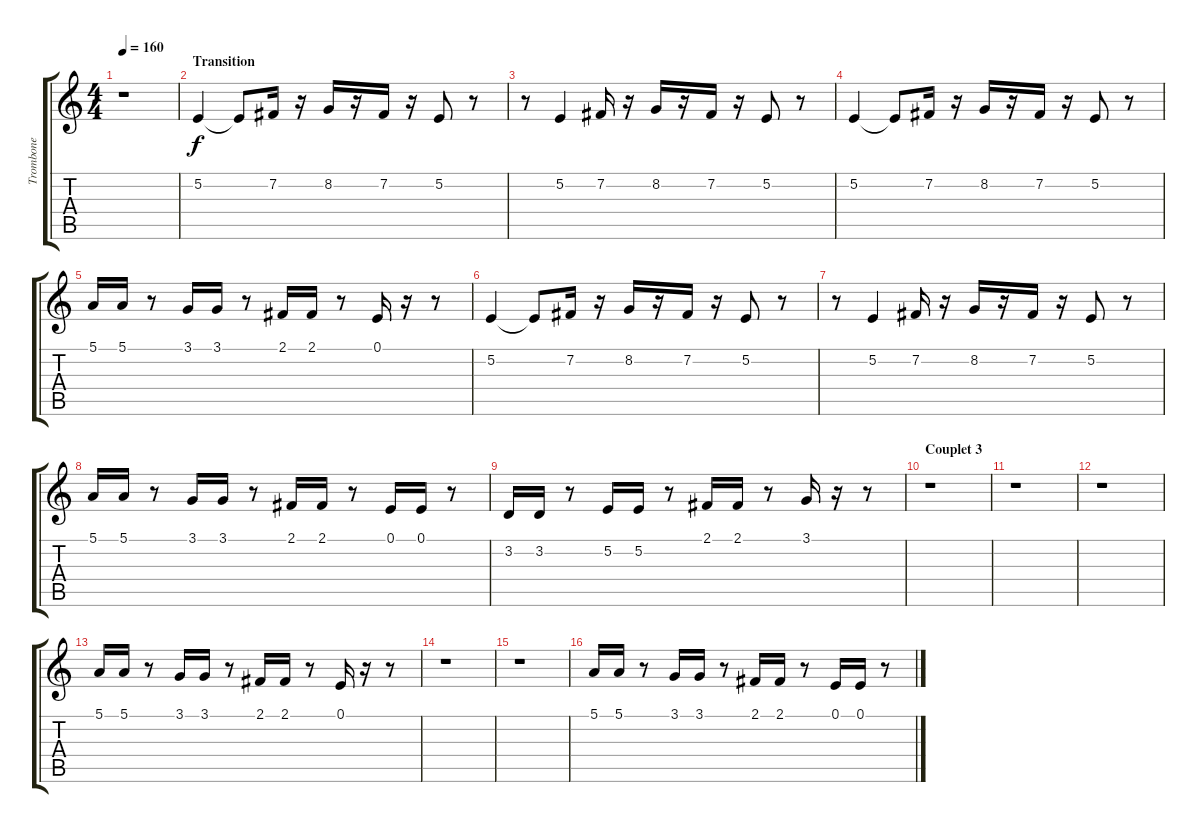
\track ("Trombone" "Trombone") {instrument trombone}
\staff {score tabs}
\tuning (E4 B3 G3 D3 A2 E2) {hide}
\ts (4 4)
\tempo 160
\clef g2
\ks c
r.1{dy f} |
\section ("" "Transition")
5.2.4 5.2{t}.8 7.2.16 r.16 8.2.16 r.16 7.2.16 r.16 5.2.8 r.8 |
r.8 5.2.4 7.2.16 r.16 8.2.16 r.16 7.2.16 r.16 5.2.8 r.8 |
5.2.4 5.2{t}.8 7.2.16 r.16 8.2.16 r.16 7.2.16 r.16 5.2.8 r.8 |
5.1.16 5.1.16 r.8 3.1.16 3.1.16 r.8 2.1.16 2.1.16 r.8 0.1.16 r.16 r.8 |
5.2.4 5.2{t}.8 7.2.16 r.16 8.2.16 r.16 7.2.16 r.16 5.2.8 r.8 |
r.8 5.2.4 7.2.16 r.16 8.2.16 r.16 7.2.16 r.16 5.2.8 r.8 |
5.1.16 5.1.16 r.8 3.1.16 3.1.16 r.8 2.1.16 2.1.16 r.8 0.1.16 0.1.16 r.8 |
3.2.16 3.2.16 r.8 5.2.16 5.2.16 r.8 2.1.16 2.1.16 r.8 3.1.16 r.16 r.8 |
\section ("" "Couplet 3")
r.1 |
r.1 |
r.1 |
5.1.16 5.1.16 r.8 3.1.16 3.1.16 r.8 2.1.16 2.1.16 r.8 0.1.16 r.16 r.8 |
r.1 |
r.1 |
5.1.16 5.1.16 r.8 3.1.16 3.1.16 r.8 2.1.16 2.1.16 r.8 0.1.16 0.1.16 r.8
